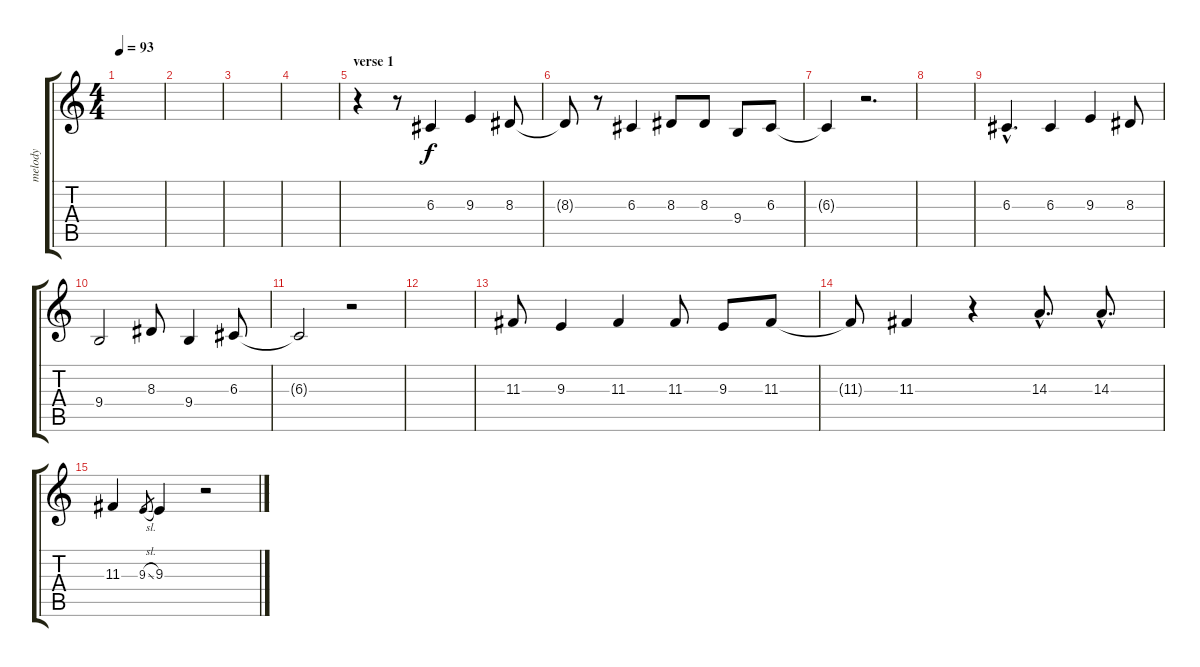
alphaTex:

\track ("melody" "melody") {instrument lead2sawtooth}
\staff {score tabs}
\tuning (E4 B3 G3 D3 A2 E2) {hide}
\ts (4 4)
\tempo 93
\clef g2
\ks c
|
|
|
|
\section ("" "verse 1")
r.4 r.8 6.3.4 9.3.4 8.3.8 |
8.3{t}.8 r.8 6.3.4 8.3.8 8.3.8 9.4.8 6.3.8 |
6.3{t}.4 r.2{d} |
|
6.3{hac}.4{d} 6.3.4 9.3.4 8.3.8 |
9.4.2 8.3.8 9.4.4 6.3.8 |
6.3{t}.2 r.2 |
|
11.3.8 9.3.4 11.3.4 11.3.8 9.3.8 11.3.8 |
11.3{t}.8 11.3.4 r.4 14.3{hac}.8{d} 14.3{hac}.8{d} |
11.3.4 9.3{sl}.8{gr} 9.3.4 r.2
